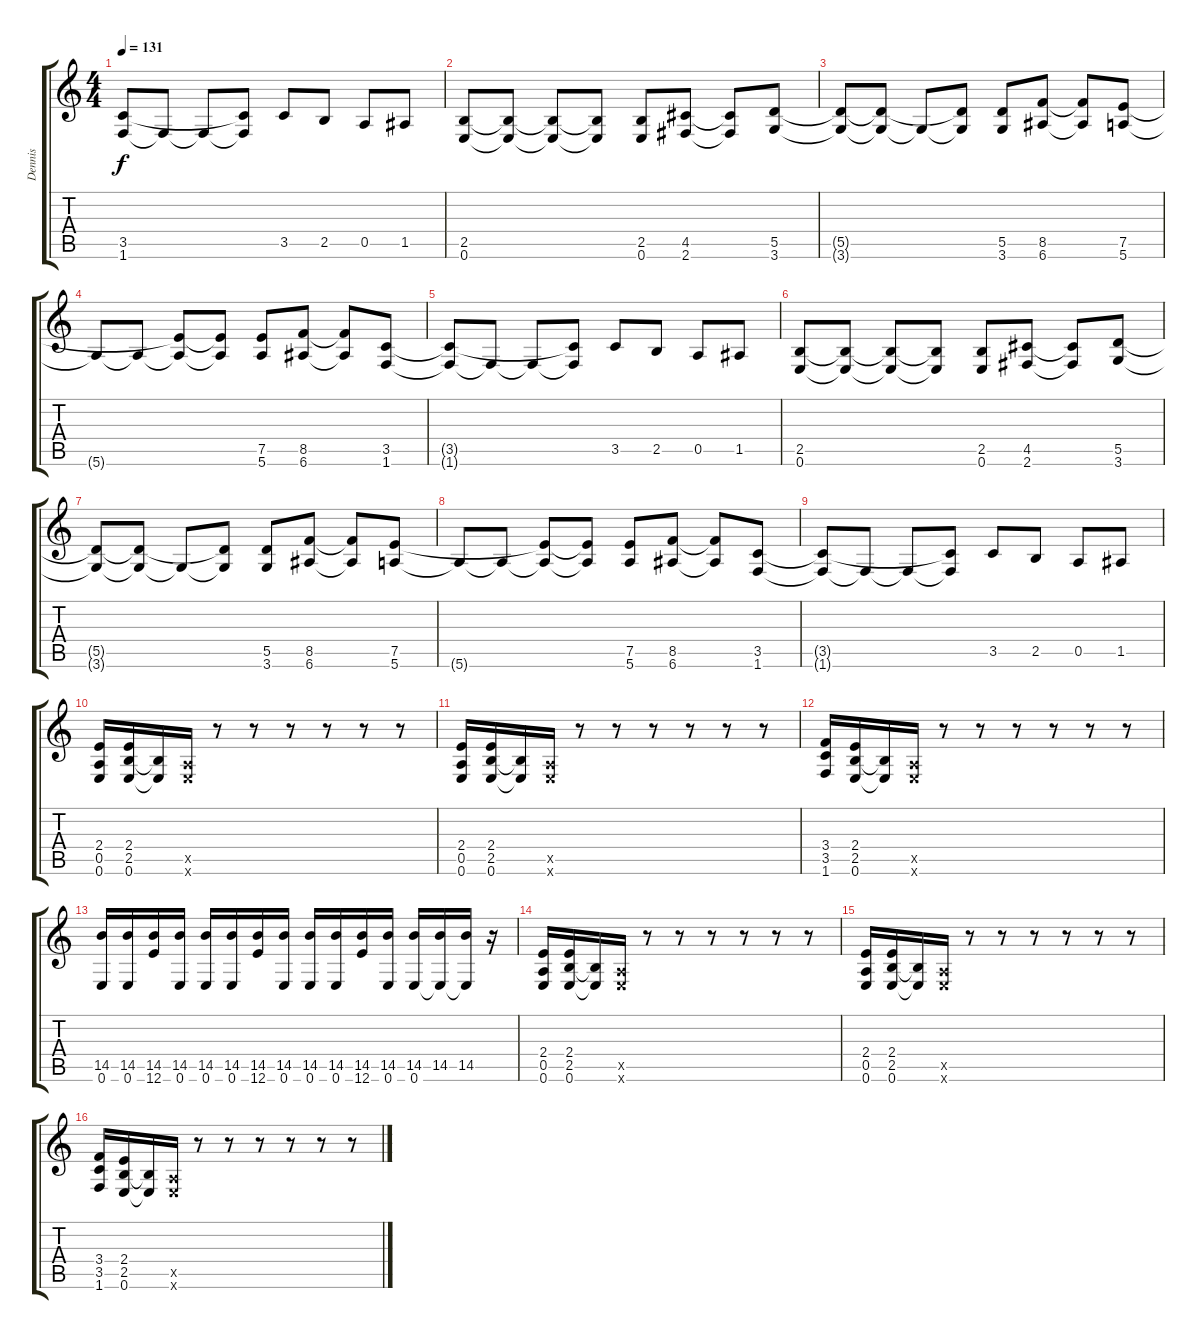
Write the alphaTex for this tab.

\track ("Dennis" "Dennis") {instrument distortionguitar}
\staff {score tabs}
\tuning (E4 B3 G3 D3 A2 E2) {hide}
\ts (4 4)
\tempo 131
\clef g2
\ks c
(3.5{t} 1.6{t}).8{dy f} 1.6{t}.8 1.6{t}.8 (3.5{t} 1.6{t}).8 3.5.8 2.5.8 0.5.8 1.5.8 |
(2.5 0.6).8 (2.5{t} 0.6{t}).8 (2.5{t} 0.6{t}).8 (2.5{t} 0.6{t}).8 (2.5 0.6).8 (4.5 2.6).8 (4.5{t} 2.6{t}).8 (5.5 3.6).8 |
(5.5{t} 3.6{t}).8 (5.5{t} 3.6{t}).8 3.6{t}.8 (5.5{t} 3.6{t}).8 (5.5 3.6).8 (8.5 6.6).8 (8.5{t} 6.6{t}).8 (7.5 5.6).8 |
5.6{t}.8 5.6{t}.8 (7.5{t} 5.6{t}).8 (7.5{t} 5.6{t}).8 (7.5 5.6).8 (8.5 6.6).8 (8.5{t} 6.6{t}).8 (3.5 1.6).8 |
(3.5{t} 1.6{t}).8 1.6{t}.8 1.6{t}.8 (3.5{t} 1.6{t}).8 3.5.8 2.5.8 0.5.8 1.5.8 |
(2.5 0.6).8 (2.5{t} 0.6{t}).8 (2.5{t} 0.6{t}).8 (2.5{t} 0.6{t}).8 (2.5 0.6).8 (4.5 2.6).8 (4.5{t} 2.6{t}).8 (5.5 3.6).8 |
(5.5{t} 3.6{t}).8 (5.5{t} 3.6{t}).8 3.6{t}.8 (5.5{t} 3.6{t}).8 (5.5 3.6).8 (8.5 6.6).8 (8.5{t} 6.6{t}).8 (7.5 5.6).8 |
5.6{t}.8 5.6{t}.8 (7.5{t} 5.6{t}).8 (7.5{t} 5.6{t}).8 (7.5 5.6).8 (8.5 6.6).8 (8.5{t} 6.6{t}).8 (3.5 1.6).8 |
(3.5{t} 1.6{t}).8 1.6{t}.8 1.6{t}.8 (3.5{t} 1.6{t}).8 3.5.8 2.5.8 0.5.8 1.5.8 |
(2.4 0.5 0.6).16 (2.4 2.5 0.6).16 (2.5{t} 0.6{t}).16 (0.5{x} 0.6{x}).16 r.8 r.8 r.8 r.8 r.8 r.8 |
(2.4 0.5 0.6).16 (2.4 2.5 0.6).16 (2.5{t} 0.6{t}).16 (0.5{x} 0.6{x}).16 r.8 r.8 r.8 r.8 r.8 r.8 |
(3.4 3.5 1.6).16 (2.4 2.5 0.6).16 (2.5{t} 0.6{t}).16 (0.5{x} 0.6{x}).16 r.8 r.8 r.8 r.8 r.8 r.8 |
(14.5 0.6).16 (14.5 0.6).16 (14.5 12.6).16 (14.5 0.6).16 (14.5 0.6).16 (14.5 0.6).16 (14.5 12.6).16 (14.5 0.6).16 (14.5 0.6).16 (14.5 0.6).16 (14.5 12.6).16 (14.5 0.6).16 (14.5 0.6).16 (14.5 0.6{t}).16 (14.5 0.6{t}).16 r.16 |
(2.4 0.5 0.6).16 (2.4 2.5 0.6).16 (2.5{t} 0.6{t}).16 (0.5{x} 0.6{x}).16 r.8 r.8 r.8 r.8 r.8 r.8 |
(2.4 0.5 0.6).16 (2.4 2.5 0.6).16 (2.5{t} 0.6{t}).16 (0.5{x} 0.6{x}).16 r.8 r.8 r.8 r.8 r.8 r.8 |
(3.4 3.5 1.6).16 (2.4 2.5 0.6).16 (2.5{t} 0.6{t}).16 (0.5{x} 0.6{x}).16 r.8 r.8 r.8 r.8 r.8 r.8
